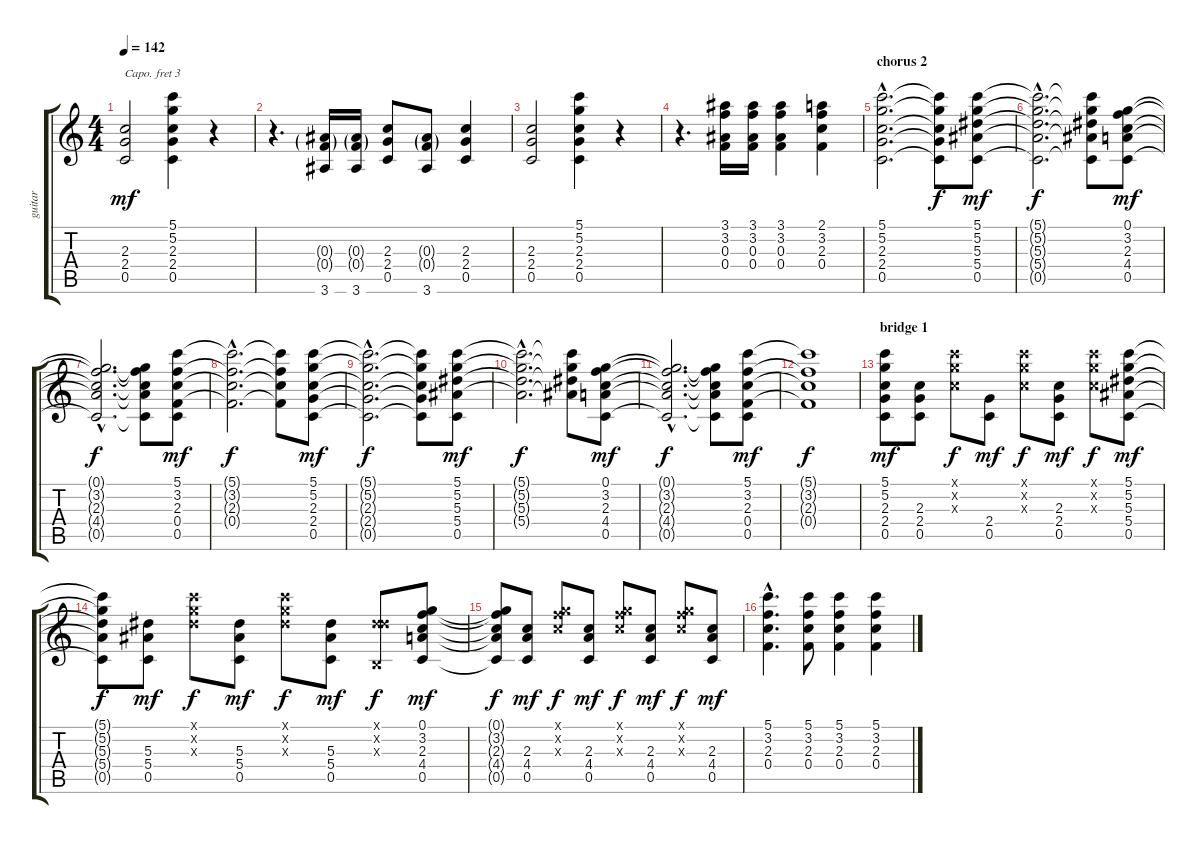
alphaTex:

\track ("guitar" "guitar") {instrument overdrivenguitar}
\staff {score tabs}
\capo 3
\tuning (E4 B3 G3 D3 A2 E2) {hide}
\ts (4 4)
\tempo 142
\clef g2
\ks c
(2.3 2.4 0.5).2{dy mf} (5.1 5.2 2.3 2.4 0.5).4 r.4 |
r.4{d} (0.3{g} 0.4{g} 3.6).16 (0.3{g} 0.4{g} 3.6).16 (2.3 2.4 0.5).8 (0.3{g} 0.4{g} 3.6).8 (2.3 2.4 0.5).4 |
(2.3 2.4 0.5).2 (5.1 5.2 2.3 2.4 0.5).4 r.4 |
r.4{d} (3.1 3.2 0.3 0.4).16 (3.1 3.2 0.3 0.4).16 (3.1 3.2 0.3 0.4).4 (2.1 3.2 2.3 0.4).4 |
\section ("" "chorus 2")
(5.1{hac} 5.2{hac} 2.3{hac} 2.4{hac} 0.5{hac}).2{d} (5.1{t} 5.2{t} 2.3{t} 2.4{t} 0.5{t}).8{dy f} (5.1 5.2 5.3 5.4 0.5).8{dy mf} |
(5.1{hac t} 5.2{hac t} 5.3{hac t} 5.4{hac t} 0.5{hac t}).2{d dy f} (5.1{t} 5.2{t} 5.3{t} 5.4{t} 0.5{t}).8 (0.1 3.2 2.3 4.4 0.5).8{dy mf} |
(0.1{hac t} 3.2{hac t} 2.3{hac t} 4.4{hac t} 0.5{hac t}).2{d dy f} (0.1{t} 3.2{t} 2.3{t} 4.4{t} 0.5{t}).8 (5.1 3.2 2.3 0.4 0.5).8{dy mf} |
(5.1{hac t} 3.2{hac t} 2.3{hac t} 0.4{hac t}).2{d dy f} (5.1{t} 3.2{t} 2.3{t} 0.4{t}).8 (5.1 5.2 2.3 2.4 0.5).8{dy mf} |
(5.1{hac t} 5.2{hac t} 2.3{hac t} 2.4{hac t} 0.5{hac t}).2{d dy f} (5.1{t} 5.2{t} 2.3{t} 2.4{t} 0.5{t}).8 (5.1 5.2 5.3 5.4 0.5).8{dy mf} |
(5.1{hac t} 5.2{hac t} 5.3{hac t} 5.4{hac t}).2{d dy f} (5.1{t} 5.2{t} 5.3{t} 5.4{t}).8 (0.1 3.2 2.3 4.4 0.5).8{dy mf} |
(0.1{hac t} 3.2{hac t} 2.3{hac t} 4.4{hac t} 0.5{hac t}).2{d dy f} (0.1{t} 3.2{t} 2.3{t} 4.4{t} 0.5{t}).8 (5.1 3.2 2.3 0.4 0.5).8{dy mf} |
(5.1{t} 3.2{t} 2.3{t} 0.4{t}).1{dy f} |
\section ("" "bridge 1")
(5.1 5.2 2.3 2.4 0.5).8{dy mf} (2.3 2.4 0.5).8 (5.1{x} 5.2{x} 2.3{x}).8{dy f} (2.4 0.5).8{dy mf} (5.1{x} 5.2{x} 2.3{x}).8{dy f} (2.3 2.4 0.5).8{dy mf} (5.1{x} 5.2{x} 2.3{x}).8{dy f} (5.1 5.2 5.3 5.4 0.5).8{dy mf} |
(5.1{t} 5.2{t} 5.3{t} 5.4{t} 0.5{t}).8{dy f} (5.3 5.4 0.5).8{dy mf} (5.1{x} 5.2{x} 5.3{x}).8{dy f} (5.3 5.4 0.5).8{dy mf} (5.1{x} 5.2{x} 5.3{x}).8{dy f} (5.3 5.4 0.5).8{dy mf} (-20.1{x} 1.2{x} 5.3{x}).8{dy f} (0.1 3.2 2.3 4.4 0.5).8{dy mf} |
(0.1{t} 3.2{t} 2.3{t} 4.4{t} 0.5{t}).8{dy f} (2.3 4.4 0.5).8{dy mf} (0.1{x} 3.2{x} 2.3{x}).8{dy f} (2.3 4.4 0.5).8{dy mf} (0.1{x} 3.2{x} 2.3{x}).8{dy f} (2.3 4.4 0.5).8{dy mf} (0.1{x} 3.2{x} 2.3{x}).8{dy f} (2.3 4.4 0.5).8{dy mf} |
(5.1{hac} 3.2{hac} 2.3{hac} 0.4{hac}).4{d} (5.1 3.2 2.3 0.4).8 (5.1 3.2 2.3 0.4).4 (5.1 3.2 2.3 0.4).4
